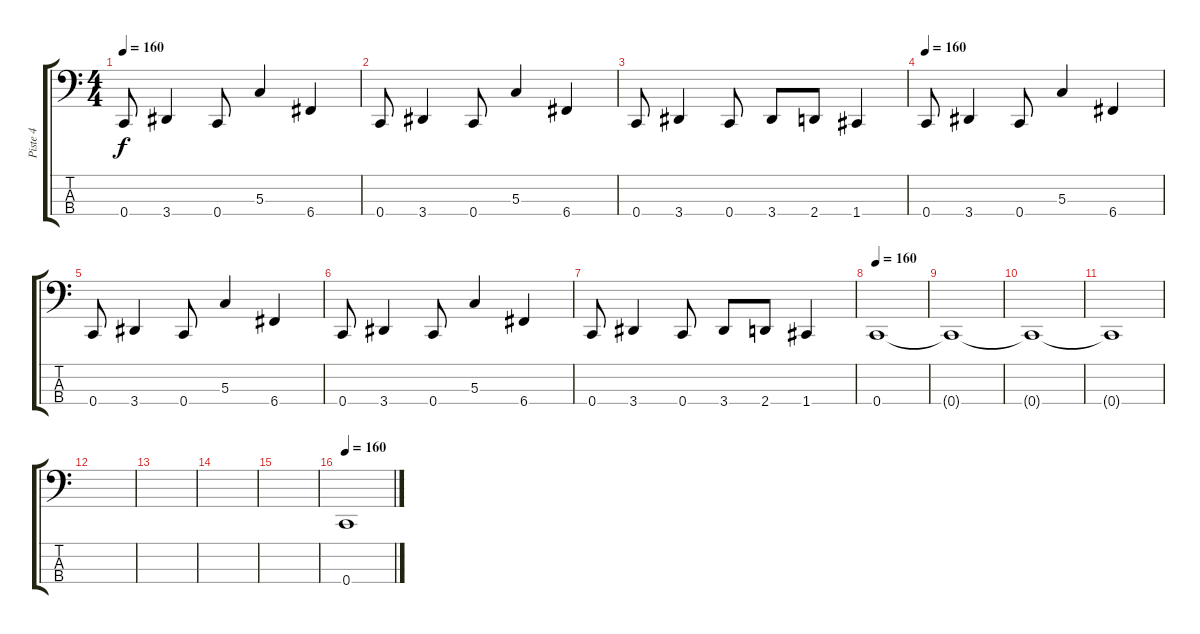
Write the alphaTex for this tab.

\track ("Piste 4" "Piste 4") {instrument electricbassfinger}
\staff {score tabs}
\tuning (F2 C2 G1 C1) {hide}
\ts (4 4)
\tempo 160
\clef f4
\ks c
0.4.8{dy f} 3.4.4 0.4.8 5.3.4 6.4.4 |
0.4.8 3.4.4 0.4.8 5.3.4 6.4.4 |
0.4.8 3.4.4 0.4.8 3.4.8 2.4.8 1.4.4 |
\tempo 160
0.4.8 3.4.4 0.4.8 5.3.4 6.4.4 |
0.4.8 3.4.4 0.4.8 5.3.4 6.4.4 |
0.4.8 3.4.4 0.4.8 5.3.4 6.4.4 |
0.4.8 3.4.4 0.4.8 3.4.8 2.4.8 1.4.4 |
\tempo 160
0.4.1 |
0.4{t}.1 |
0.4{t}.1 |
0.4{t}.1 |
|
|
|
|
\tempo 160
0.4.1
